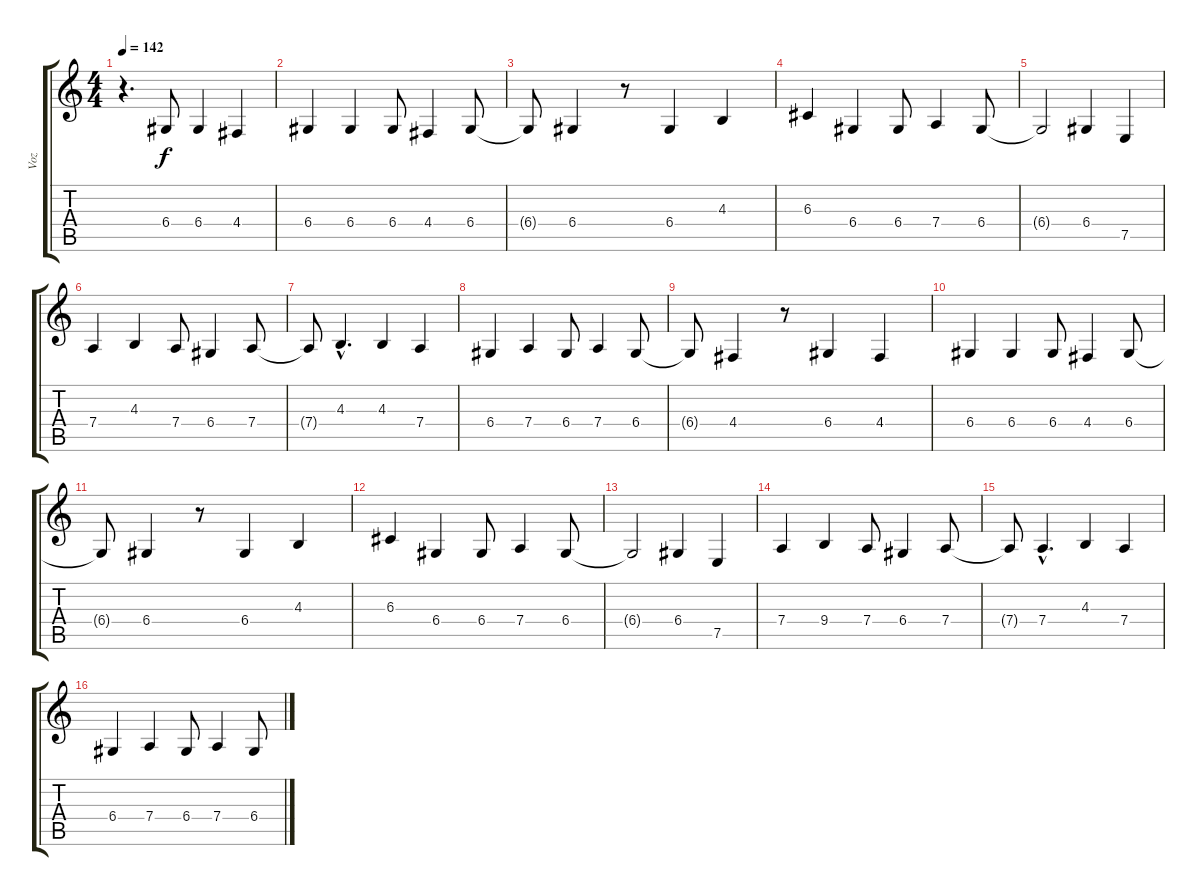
\track ("Voz" "Voz") {instrument flute}
\staff {score tabs}
\tuning (E4 B3 G3 D3 A2 E2) {hide}
\ts (4 4)
\tempo 142
\clef g2
\ks c
r.4{d dy f volume 14} 6.4.8 6.4.4 4.4.4 |
6.4.4 6.4.4 6.4.8 4.4.4 6.4.8 |
6.4{t}.8 6.4.4 r.8 6.4.4 4.3.4 |
6.3.4 6.4.4 6.4.8 7.4.4 6.4.8 |
6.4{t}.2 6.4.4 7.5.4 |
7.4.4 4.3.4 7.4.8 6.4.4 7.4.8 |
7.4{t}.8 4.3{hac}.4{d} 4.3.4 7.4.4 |
6.4.4 7.4.4 6.4.8 7.4.4 6.4.8 |
6.4{t}.8 4.4.4 r.8 6.4.4 4.4.4 |
6.4.4 6.4.4 6.4.8 4.4.4 6.4.8 |
6.4{t}.8 6.4.4 r.8 6.4.4 4.3.4 |
6.3.4 6.4.4 6.4.8 7.4.4 6.4.8 |
6.4{t}.2 6.4.4 7.5.4 |
7.4.4 9.4.4 7.4.8 6.4.4 7.4.8 |
7.4{t}.8 7.4{hac}.4{d} 4.3.4 7.4.4 |
6.4.4 7.4.4 6.4.8 7.4.4 6.4.8
